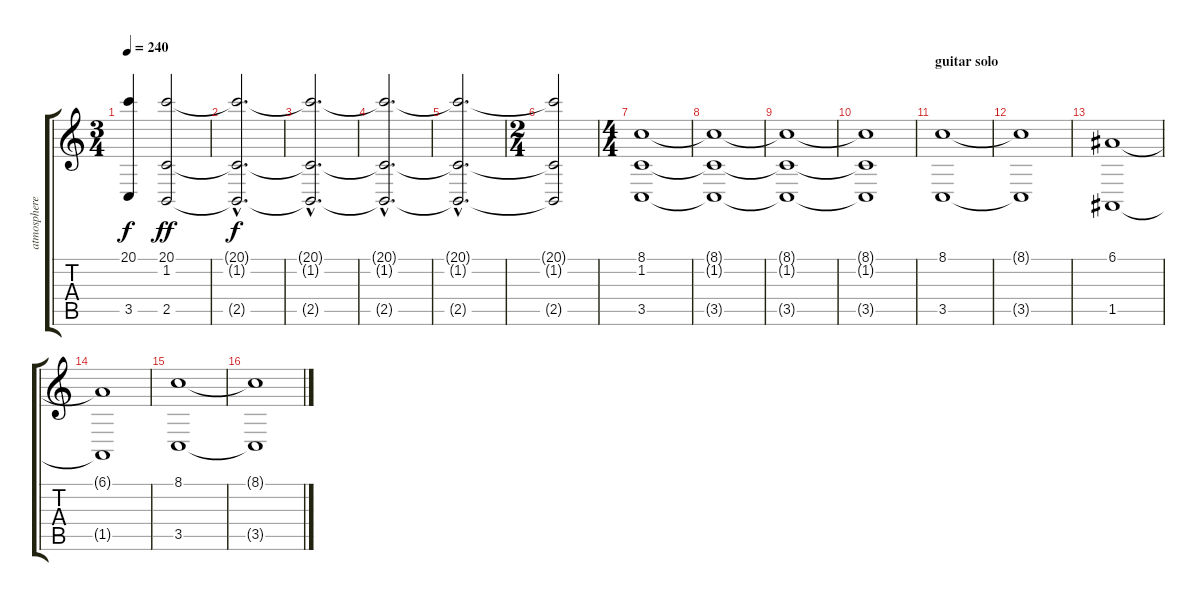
\track ("atmosphere(alex stariopoli)" "atmosphere") {instrument stringensemble2}
\staff {score tabs}
\tuning (E4 B3 G3 D3 A2 E2) {hide}
\ts (3 4)
\tempo 240
\clef g2
\ks c
(20.1{t} 3.5{t}).4{dy f} (20.1 1.2 2.5).2{dy ff} |
(20.1{hac t} 1.2{hac t} 2.5{hac t}).2{d dy f} |
(20.1{hac t} 1.2{hac t} 2.5{hac t}).2{d} |
(20.1{hac t} 1.2{hac t} 2.5{hac t}).2{d} |
(20.1{hac t} 1.2{hac t} 2.5{hac t}).2{d} |
\ts (2 4)
(20.1{t} 1.2{t} 2.5{t}).2 |
\ts (4 4)
(8.1 1.2 3.5).1 |
(8.1{t} 1.2{t} 3.5{t}).1 |
(8.1{t} 1.2{t} 3.5{t}).1 |
(8.1{t} 1.2{t} 3.5{t}).1 |
\section ("" "guitar solo")
(8.1 3.5).1 |
(8.1{t} 3.5{t}).1 |
(6.1 1.5).1 |
(6.1{t} 1.5{t}).1 |
(8.1 3.5).1 |
(8.1{t} 3.5{t}).1
